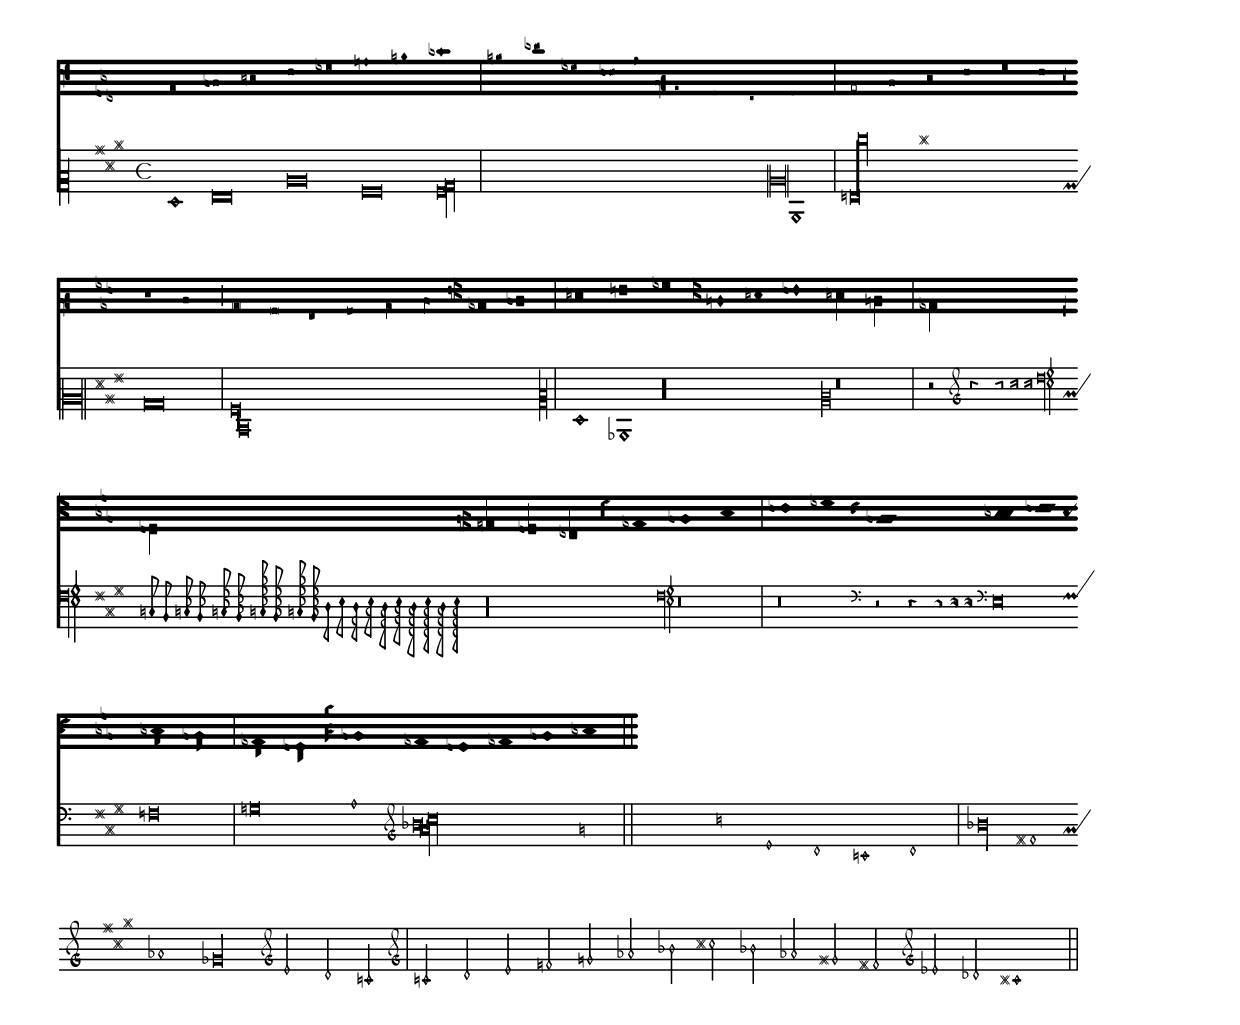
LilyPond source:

%% DO NOT EDIT this file manually; it is automatically
%% generated from LSR http://lsr.dsi.unimi.it
%% Make any changes in LSR itself, or in Documentation/snippets/new/ ,
%% and then run scripts/auxiliar/makelsr.py
%%
%% This file is in the public domain.
\version "2.15.2"

\header {
  lsrtags = "ancient-notation"

%% Translation of GIT committish: 615cbf212fdaf0b220b3330da417d0c3602494f2
  texidoces = "
Aquí se muestran muchos de (¿o quizá todos?) los símbolos que
están contemplados por la capacidad de LilyPond para la música
antigua.
"

  doctitlees = "Tipografía de música antigua"


%% Translation of GIT committish: 9a65042d49324f2e3dff18c4b0858def81232eea
  texidocfr ="
Voici comment graver la plupart, sinon tous les symboles que
LilyPond prend en charge en matière de musique ancienne.

"
  doctitlefr = "Gravure de musique ancienne"

  texidoc = "
Shown here are many (all?) of the symbols that are included in
LilyPond's support for ancient notation.



"
  doctitle = "Ancient fonts"
} % begin verbatim

upperStaff = \new VaticanaStaff = "upperStaff" <<
  \context VaticanaVoice <<
    \transpose c c {

      \override NoteHead #'style = #'vaticana.punctum
      \key es \major
      \clef "vaticana-fa2"
      c1 des e f ges

      \override NoteHead #'style = #'vaticana.inclinatum
      a! b ces'
      \bar "|"
      % \break % 1 (8*1)

      \override NoteHead #'style = #'vaticana.quilisma
      b! des'! ges! fes!
      \breathe
      \clef "vaticana-fa1"
      \override NoteHead #'style = #'vaticana.plica
      es d
      \override NoteHead #'style = #'vaticana.reverse.plica
      c d
      \bar "|"
      % \break %2 (8*1)

      \override NoteHead #'style = #'vaticana.punctum.cavum
      es f
      \override NoteHead #'style = #'vaticana.lpes
      g as
      \override NoteHead #'style = #'vaticana.upes
      bes as
      \override NoteHead #'style = #'vaticana.vupes
      g f
      \override NoteHead #'style = #'vaticana.linea.punctum
      \once \override Staff.BarLine #'bar-extent = #'(-1 . 1) \bar "|"
      % \break % 3 (8*1)

      es d
      \override NoteHead #'style = #'vaticana.epiphonus
      c d
      \override NoteHead #'style = #'vaticana.cephalicus
      es f

      \override Staff.KeySignature #'glyph-name-alist = #alteration-medicaea-glyph-name-alist
      \override Staff.Accidental #'glyph-name-alist = #alteration-medicaea-glyph-name-alist
      \override Staff.Custos #'style = #'medicaea
      \override NoteHead #'style = #'medicaea.punctum
      \clef "medicaea-fa2"
      ces des
      \bar "|"
      % \break % 4 (8*1)

      e! f! ges
      \clef "medicaea-do2"
      \override NoteHead #'style = #'medicaea.inclinatum
      a! b! ces'
      \override NoteHead #'style = #'medicaea.virga
      b! a!
      \bar "|"
      % \break % 5 (8*1)

      ges fes
      \clef "medicaea-fa1"
      \override NoteHead #'style = #'medicaea.rvirga
      e des ces

      \override Staff.KeySignature #'glyph-name-alist = #alteration-hufnagel-glyph-name-alist
      \override Staff.Accidental #'glyph-name-alist = #alteration-hufnagel-glyph-name-alist
      \override Staff.Custos #'style = #'hufnagel
      \override NoteHead #'style = #'hufnagel.punctum
      \clef "hufnagel-fa2"
      ces des es
      \bar "|"
      % \break % 6 (8*1)

      fes ges
      \clef "hufnagel-do2"
      \override NoteHead #'style = #'hufnagel.lpes
      as! bes! ces'
      \override NoteHead #'style = #'hufnagel.virga
      bes! as!
      \bar "|"
      % \break % 7 (8*1)

      ges! fes!
      \clef "hufnagel-do-fa"
      \override NoteHead #'style = #'hufnagel.punctum
      es! des ces des! es! fes!
      \bar "||"
      % \break % 8 (8*1)

      s32*1
      % \break % 12 (32*1)
    }
  >>
>>

lowerStaff = \new MensuralStaff = "lowerStaff" <<
  \context MensuralVoice <<
    \transpose c c {

      \key a \major
      cis'1 d'\breve gis'\breve e'\breve \[ e'\longa fis'\longa \]
      \set Staff.forceClef = ##t
      \clef "neomensural-c2"
      cis1
      \bar "|"
      % \break % 2 (16*1)

      \[ g\breve dis''\longa \]
      b\breve \[ a\longa d\longa \]
      \clef "petrucci-c2"
      % \break % 4 (16*1)

      fis1 ces1
      \clef "petrucci-c2"
      r\longa
      \set Staff.forceClef = ##t
      \clef "mensural-c2"
      r\breve
      \bar "|"
      % \break % 5 (8*1)

      r2
      \clef "mensural-g"
      r4 r8 r16 r16
      \override NoteHead #'style = #'mensural
      \override Rest #'style = #'mensural
      \clef "petrucci-f"
      c8 b, c16 b, c32 b, c64 b, c64 b,
      d8 e d16 e d32 e d64 e d64 e
      r\longa
      \set Staff.forceClef = ##t
      \clef "petrucci-f"
      r\breve
      \bar "|"
      % \break % 6 (8*1)

      r\breve
      \clef "mensural-f"
      r2 r4 r8 r16 r16

      \set Staff.forceClef = ##t
      \clef "mensural-f"
      e\breve f g a1
      \clef "mensural-g"
      % \break % 7 (8*1)

      \[ bes'!\longa a'!\longa c''!\longa \]
      e'1 d' c' d' \bar "|"
      \bar "|"
      % \break % 9 (16*1)

      bes'!\longa fis'!1 as'!1 ges'!\longa % lig
      \set Staff.forceClef = ##t
      \clef "mensural-g"
      e'2 d' c' \bar "|"
      % \break % 11 (16*1)

      \set Staff.forceClef = ##t
      \clef "petrucci-g"
      c'2 d' e' f'
      \clef "petrucci-g"
      g' as'! bes'! cis''!
      bes'! as'! gis'! fis'!
      \set Staff.forceClef = ##t
      \clef "mensural-g"
      es'! des'! cis'!1 \bar "||"
      % \break % 12 (8*1)
    }
  >>
>>

\paper {
  line-thickness = #(/ staff-space 5.0)
}

\score {
  <<
    \upperStaff
    \lowerStaff
  >>
  \layout {
    indent = 0.0
    line-width = 17.25\cm
    \context {
      \Score
      timing = ##f
    }
    \context {
      \MensuralVoice
      \override NoteHead #'style = #'neomensural
      \override Rest #'style = #'neomensural
      \override Stem #'flag-style = #'mensural
      \override Stem #'thickness = #1.0
    }
    \context {
      \MensuralStaff
      \revert  BarLine #'transparent
      \override KeySignature #'glyph-name-alist = #alteration-mensural-glyph-name-alist
      clefGlyph = #"clefs.petrucci.c2"
    }
    \context {
      \VaticanaStaff
      \revert  BarLine #'transparent
      \override StaffSymbol #'thickness = #2.0
      \override KeySignature #'glyph-name-alist = #alteration-vaticana-glyph-name-alist
      \override Custos #'neutral-position = #4
    }
  }
}

